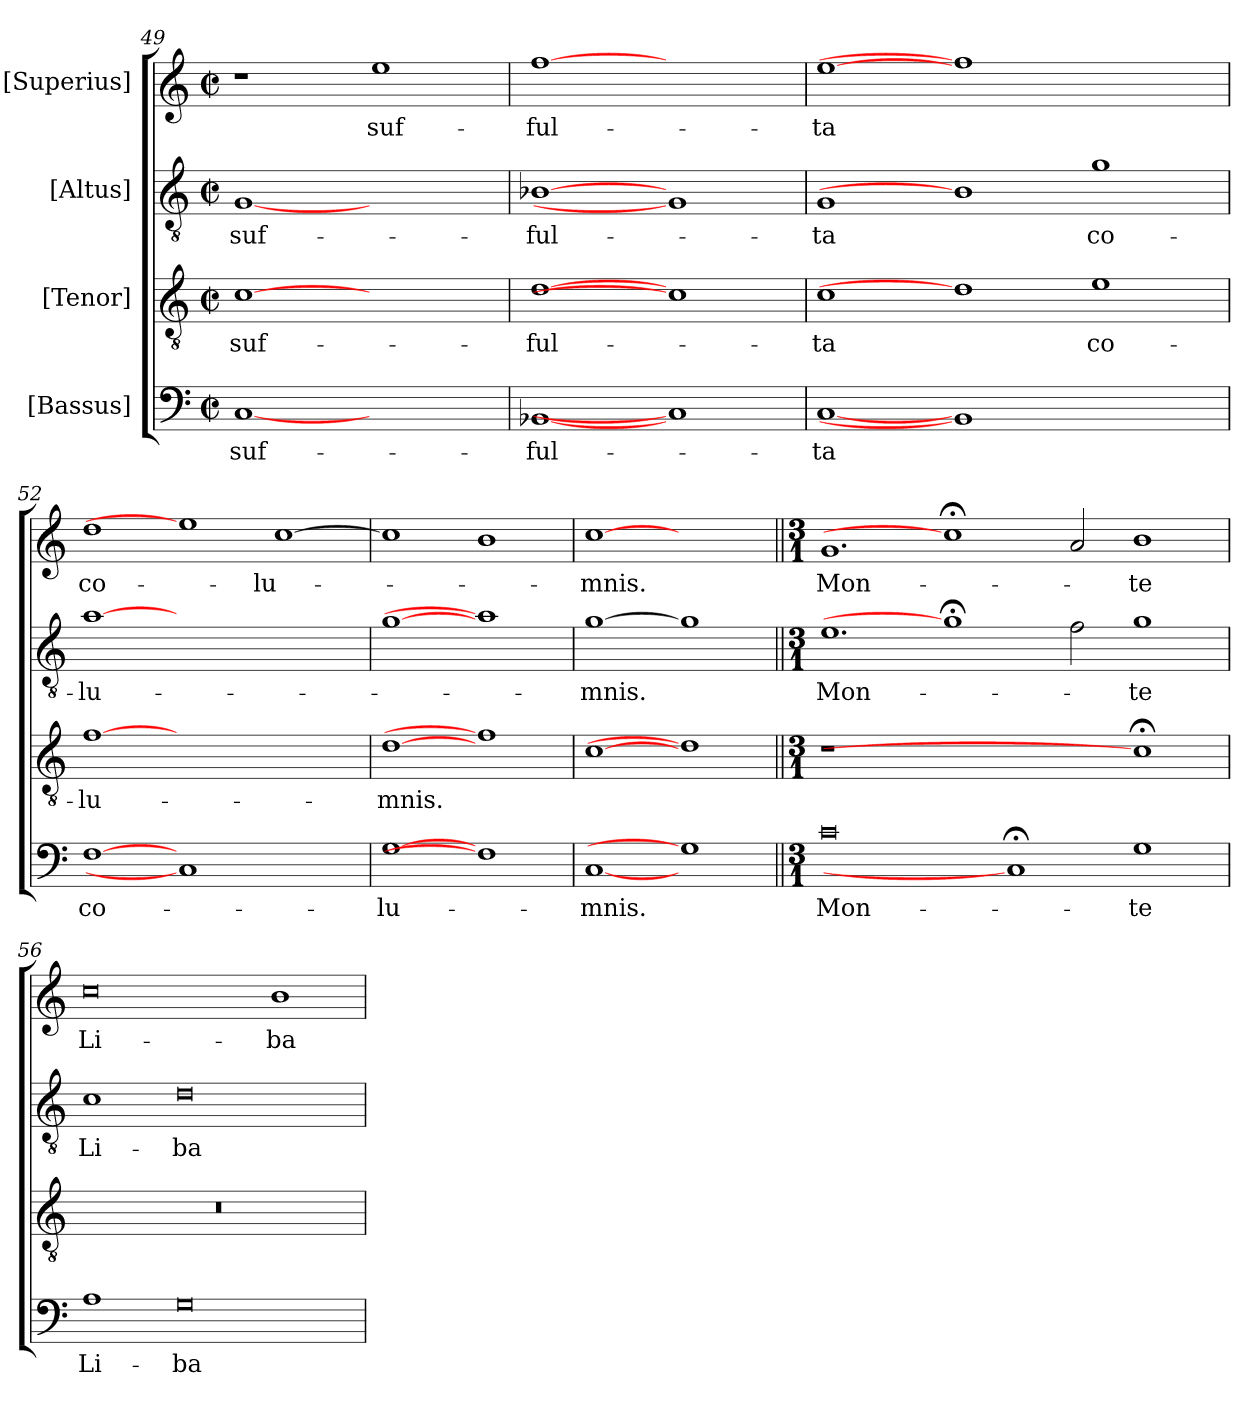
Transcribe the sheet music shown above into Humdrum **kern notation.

**kern	**text	**kern	**text	**kern	**text	**kern	**text
*part4	*part4	*part3	*part3	*part2	*part2	*part1	*part1
*staff4	*staff4	*staff3	*staff3	*staff2	*staff2	*staff1	*staff1
*I"[Bassus]	*	*I"[Tenor]	*	*I"[Altus]	*	*I"[Superius]	*
*clefF4	*	*clefGv2	*	*clefGv2	*	*clefG2	*
*	*	*ITrd7c12	*	*ITrd7c12	*	*	*
*k[]	*	*k[]	*	*k[]	*	*k[]	*
*C:	*	*C:	*	*C:	*	*C:	*
*M2/2	*	*M2/2	*	*M2/2	*	*M2/2	*
*met(c|)	*	*met(c|)	*	*met(c|)	*	*met(c|)	*
=49	=49	=49	=49	=49	=49	=49	=49
!	!LO:LY:b:color=#000000	!	!	!	!	!	!
!	!	!	!LO:LY:b:color=#000000	!	!	!	!
!	!	!	!	!	!LO:LY:b:color=#000000	!	!
[1Ci	suf-	[1Ci	suf-	[1GGi	suf-	1r	.
!	!	!	!	!	!	!	!LO:LY:b:color=#000000
1ryy	.	1ryy	.	1ryy	.	1eei	suf-
=50	=50	=50	=50	=50	=50	=50	=50
!	!LO:LY:b:color=#000000	!	!	!	!	!	!
!	!	!	!LO:LY:b:color=#000000	!	!	!	!
!	!	!	!	!	!LO:LY:b:color=#000000	!	!
!	!	!	!	!	!	!	!LO:LY:b:color=#000000
[1BB-Xi	-ful-	[1Di	-ful-	[1BB-Xi	-ful-	[1ffi	-ful-
1Ci]	.	1Ci]	.	1GGi]	.	1ryy	.
=51	=51	=51	=51	=51	=51	=51	=51
!	!LO:LY:b:color=#000000	!	!	!	!	!	!
!	!	!	!LO:LY:b:color=#000000	!	!	!	!
!	!	!	!	!	!LO:LY:b:color=#000000	!	!
!	!	!	!	!	!	!	!LO:LY:b:color=#000000
[1Ci	-ta	1Ci	-ta	1GGi	-ta	[1eei	-ta
1BB-i]	.	1Di]	.	1BB-i]	.	1ffi]	.
!	!	!	!LO:LY:b:color=#000000	!	!	!	!
!	!	!	!	!	!LO:LY:b:color=#000000	!	!
1ryy	.	1Ei	co-	1Gi	co-	1ryy	.
=52	=52	=52	=52	=52	=52	=52	=52
!	!LO:LY:b:color=#000000	!	!	!	!	!	!
!	!	!	!LO:LY:b:color=#000000	!	!	!	!
!	!	!	!	!	!LO:LY:b:color=#000000	!	!
!	!	!	!	!	!	!	!LO:LY:b:color=#000000
[1Fi	co-	[1Fi	-lu-	[1Ai	-lu-	1ddi	co-
1Ci]	.	0ryy	.	0ryy	.	1eei]	.
!	!	!	!	!	!	!	!LO:LY:b:color=#000000
1ryy	.	.	.	.	.	[>1cci	-lu-
=53	=53	=53	=53	=53	=53	=53	=53
!	!LO:LY:b:color=#000000	!	!	!	!	!	!
!	!	!	!LO:LY:b:color=#000000	!	!	!	!
[1Gi	-lu-	[1Di	-mnis.	[1Gi	.	1cci]	.
1Fi]	.	1Fi]	.	1Ai]	.	1bi	.
=54	=54	=54	=54	=54	=54	=54	=54
!	!LO:LY:b:color=#000000	!	!	!	!	!	!
!	!	!	!	!	!LO:LY:b:color=#000000	!	!
!	!	!	!	!	!	!	!LO:LY:b:color=#000000
[1Ci	-mnis.	[1Ci	.	[1Gi	-mnis.	[1cci	-mnis.
1Gi]	.	1Di]	.	1Gi]	.	1ryy	.
=55||	=55||	=55||	=55||	=55||	=55||	=55||	=55||
*M3/1	*	*M3/1	*	*M3/1	*	*M3/1	*
!	!LO:LY:b:color=#000000	!LO:N:vis=1	!	!	!	!	!
!	!	!	!	!	!LO:LY:b:color=#000000	!	!
!	!	!	!	!	!	!	!LO:LY:b:color=#000000
0ci	Mon-	0.r	.	1.Ei	Mon-	1.gi	Mon-
.	.	.	.	1G;i]	.	1cc;i]	.
1C;i]	.	.	.	.	.	.	.
.	.	.	.	2Fi\	.	2ai/	.
!	!LO:LY:b:color=#000000	!	!	!	!	!	!
!	!	!	!	!	!LO:LY:b:color=#000000	!	!
!	!	!	!	!	!	!	!LO:LY:b:color=#000000
1Gi	-te	1C;i]	.	1Gi	-te	1bi	-te
!!LO:LB:g=z
=56	=56	=56	=56	=56	=56	=56	=56
!	!LO:LY:b:color=#000000	!LO:N:vis=1	!	!	!	!	!
!	!	!	!	!	!LO:LY:b:color=#000000	!	!
!	!	!	!	!	!	!	!LO:LY:b:color=#000000
1Ai	Li-	0.r	.	1Ci	Li-	0cci	Li-
!	!LO:LY:b:color=#000000	!	!	!	!	!	!
!	!	!	!	!	!LO:LY:b:color=#000000	!	!
0Gi	-ba-	.	.	0Di	-ba-	.	.
!	!	!	!	!	!	!	!LO:LY:b:color=#000000
.	.	.	.	.	.	1bi	-ba-
=	=	=	=	=	=	=	=
*-	*-	*-	*-	*-	*-	*-	*-
